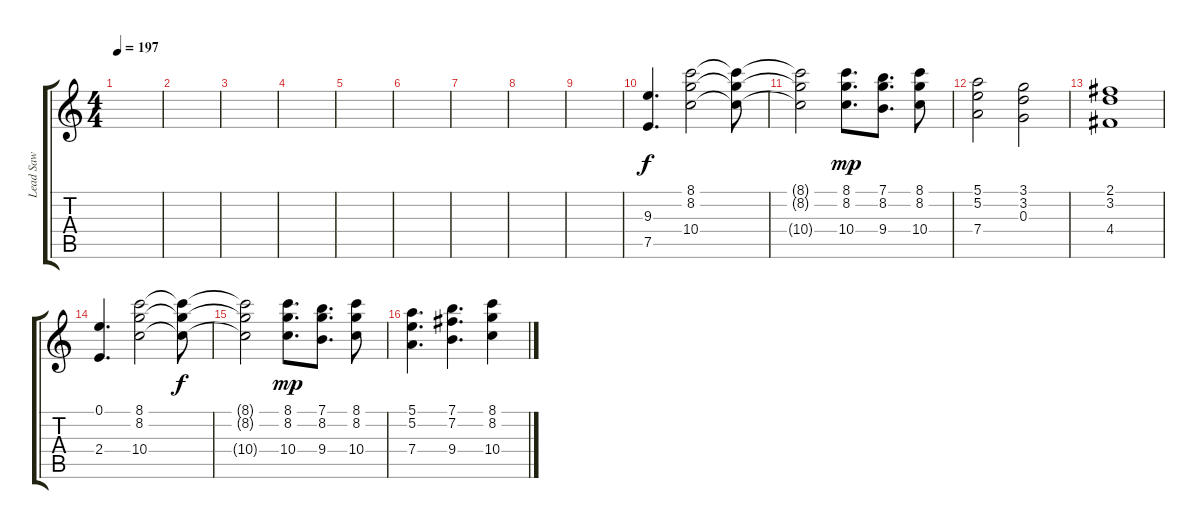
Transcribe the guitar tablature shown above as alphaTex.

\track ("Lead Saw" "Lead Saw") {instrument overdrivenguitar}
\staff {score tabs}
\tuning (E4 B3 G3 D3 A2 E2) {hide}
\ts (4 4)
\tempo 197
\clef g2
\ks c
|
|
|
|
|
|
|
|
|
(9.3 7.5).4{d} (8.1 8.2 10.4).2 (8.1{t} 8.2{t} 10.4{t}).8{dy f} |
(8.1{t} 8.2{t} 10.4{t}).2 (8.1 8.2 10.4).8{d dy mp} (7.1 8.2 9.4).8{d} (8.1 8.2 10.4).8 |
(5.1 5.2 7.4).2 (3.1 3.2 0.3).2 |
(2.1 3.2 4.4).1 |
(0.1 2.4).4{d} (8.1 8.2 10.4).2 (8.1{t} 8.2{t} 10.4{t}).8{dy f} |
(8.1{t} 8.2{t} 10.4{t}).2 (8.1 8.2 10.4).8{d dy mp} (7.1 8.2 9.4).8{d} (8.1 8.2 10.4).8 |
(5.1 5.2 7.4).4{d} (7.1 7.2 9.4).4{d} (8.1 8.2 10.4).4
